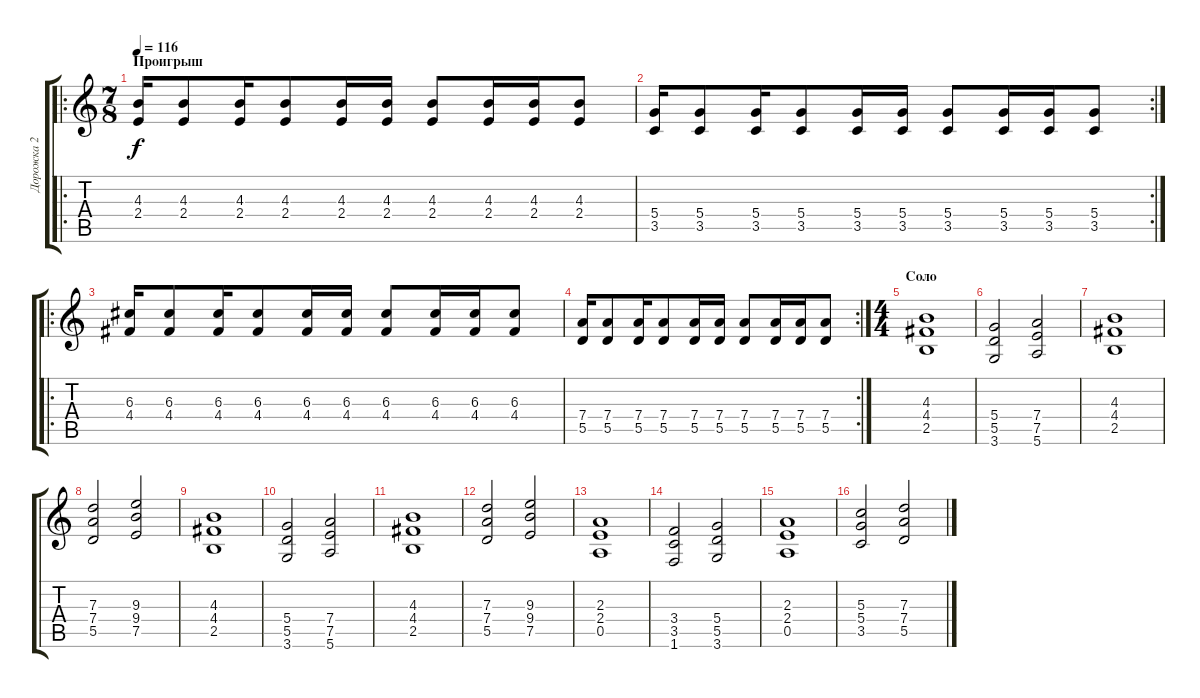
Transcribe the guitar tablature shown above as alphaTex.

\track ("Дорожка 2" "Дорожка 2") {instrument distortionguitar}
\staff {score tabs}
\tuning (E4 B3 G3 D3 A2 E2) {hide}
\ro
\ts (7 8)
\section ("" "Проигрыш")
\tempo 116
\clef g2
\ks c
(4.3 2.4).16{dy f} (4.3 2.4).8 (4.3 2.4).16 (4.3 2.4).8 (4.3 2.4).16 (4.3 2.4).16 (4.3 2.4).8 (4.3 2.4).16 (4.3 2.4).16 (4.3 2.4).8 |
\rc 2
(5.4 3.5).16 (5.4 3.5).8 (5.4 3.5).16 (5.4 3.5).8 (5.4 3.5).16 (5.4 3.5).16 (5.4 3.5).8 (5.4 3.5).16 (5.4 3.5).16 (5.4 3.5).8 |
\ro
(6.3 4.4).16 (6.3 4.4).8 (6.3 4.4).16 (6.3 4.4).8 (6.3 4.4).16 (6.3 4.4).16 (6.3 4.4).8 (6.3 4.4).16 (6.3 4.4).16 (6.3 4.4).8 |
\rc 2
(7.4 5.5).16 (7.4 5.5).8 (7.4 5.5).16 (7.4 5.5).8 (7.4 5.5).16 (7.4 5.5).16 (7.4 5.5).8 (7.4 5.5).16 (7.4 5.5).16 (7.4 5.5).8 |
\ts (4 4)
\section ("" "Соло")
(4.3 4.4 2.5).1 |
(5.4 5.5 3.6).2 (7.4 7.5 5.6).2 |
(4.3 4.4 2.5).1 |
(7.3 7.4 5.5).2 (9.3 9.4 7.5).2 |
(4.3 4.4 2.5).1 |
(5.4 5.5 3.6).2 (7.4 7.5 5.6).2 |
(4.3 4.4 2.5).1 |
(7.3 7.4 5.5).2 (9.3 9.4 7.5).2 |
(2.3 2.4 0.5).1 |
(3.4 3.5 1.6).2 (5.4 5.5 3.6).2 |
(2.3 2.4 0.5).1 |
(5.3 5.4 3.5).2 (7.3 7.4 5.5).2
